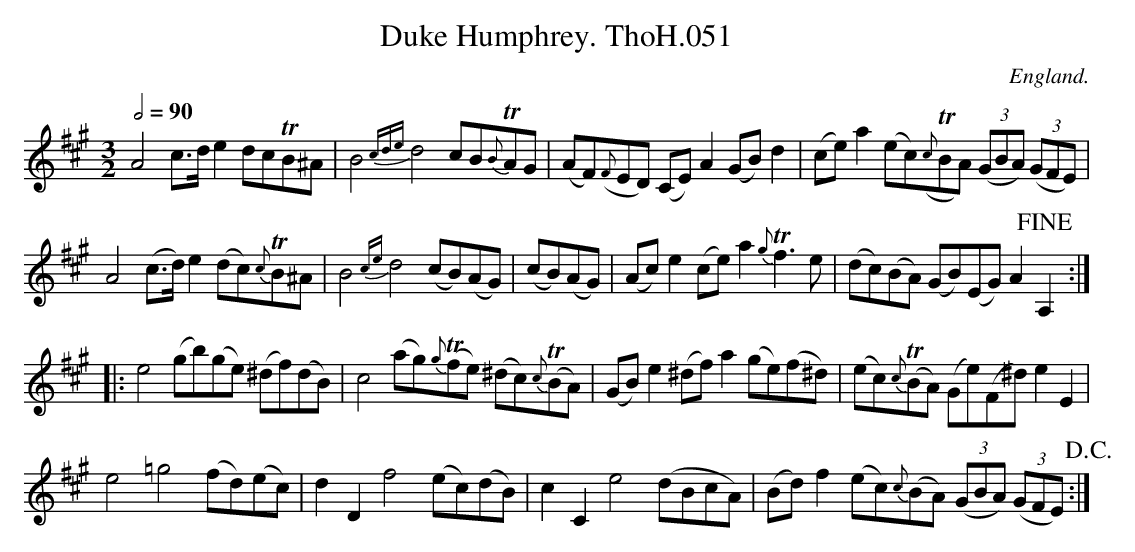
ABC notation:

X:1
T:Duke Humphrey. ThoH.051
Q:1/2=90
M:3/2
L:1/8
O:England.
K:A
A4c>de2dcTB^A|B4{cde}d4cB{B}TAG|(AF)({F}ED) (CE)A2(GB)d2|(ce)a2(ec)({c}TBA) ((3GBA) ((3GFE)|
A4(c>d)e2(dc){c}TB^A|B4{ce}d4(cB)(AG)|(cB)(AG)|(Ac)e2(ce)a2{g}Tf3e|(dc)(BA) (GB)(EG)A2!fine!A,2:|
|:e4(gb)(ge) (^df)(dB)|c4(ag){g}(Tfe) (^dc){c}(TBA)|(GB)e2(^df) a2(ge)(f^d)|(ec){c}T(BA) (Ge)(F^d)e2E2|
e4=g4(fd)(ec)|d2D2f4(ec)(dB)|c2C2e4(dBcA)|(Bd)f2(ec){c}(BA) ((3GBA) ((3GFE)!D.C.!:|
